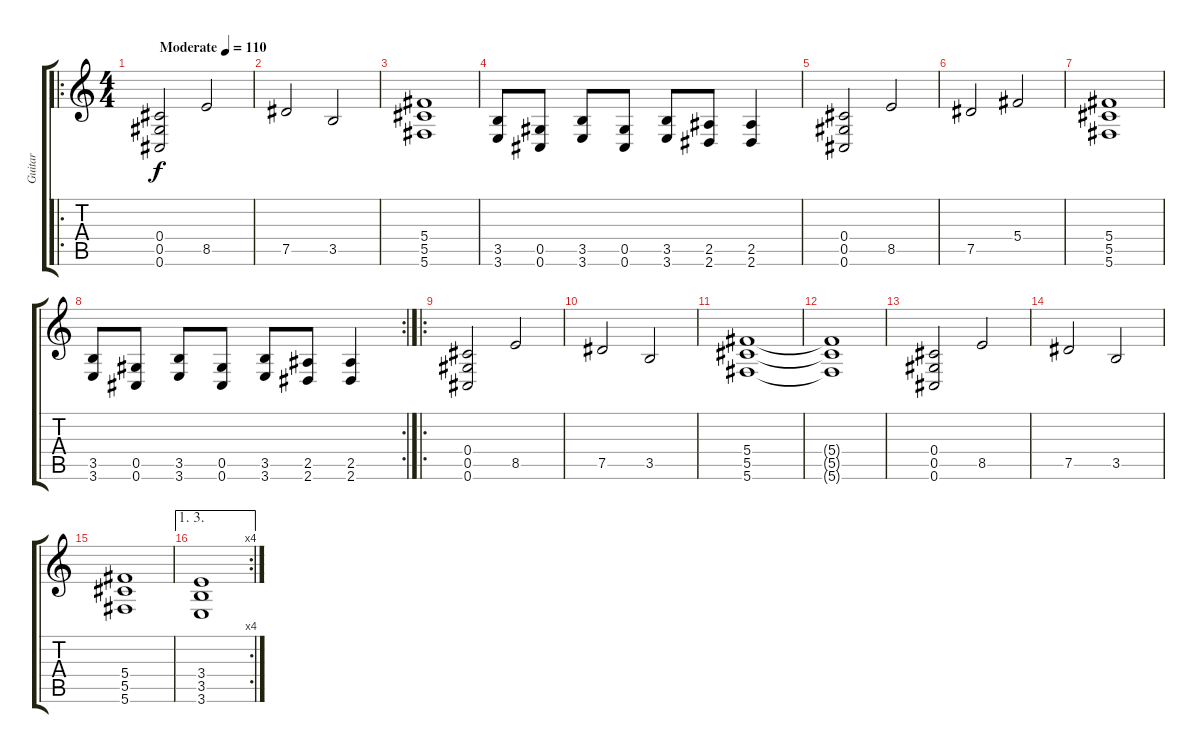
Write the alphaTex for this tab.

\track ("Guitar" "Guitar") {instrument distortionguitar}
\staff {score tabs}
\tuning (Eb4 Bb3 Gb3 Db3 Ab2 Db2) {hide}
\ro
\ts (4 4)
\tempo (110 "Moderate")
\clef g2
\ks c
(0.4 0.5 0.6).2{dy f instrument distortionguitar} 8.5.2 |
7.5.2 3.5.2 |
(5.4 5.5 5.6).1 |
(3.5 3.6).8 (0.5 0.6).8 (3.5 3.6).8 (0.5 0.6).8 (3.5 3.6).8 (2.5 2.6).8 (2.5 2.6).4 |
(0.4 0.5 0.6).2 8.5.2 |
7.5.2 5.4.2 |
(5.4 5.5 5.6).1 |
\rc 2
(3.5 3.6).8 (0.5 0.6).8 (3.5 3.6).8 (0.5 0.6).8 (3.5 3.6).8 (2.5 2.6).8 (2.5 2.6).4 |
\ro
(0.4 0.5 0.6).2 8.5.2 |
7.5.2 3.5.2 |
(5.4 5.5 5.6).1 |
(5.4{t} 5.5{t} 5.6{t}).1 |
(0.4 0.5 0.6).2 8.5.2 |
7.5.2 3.5.2 |
(5.4 5.5 5.6).1 |
\ae (1 3)
\rc 4
(3.4 3.5 3.6).1
